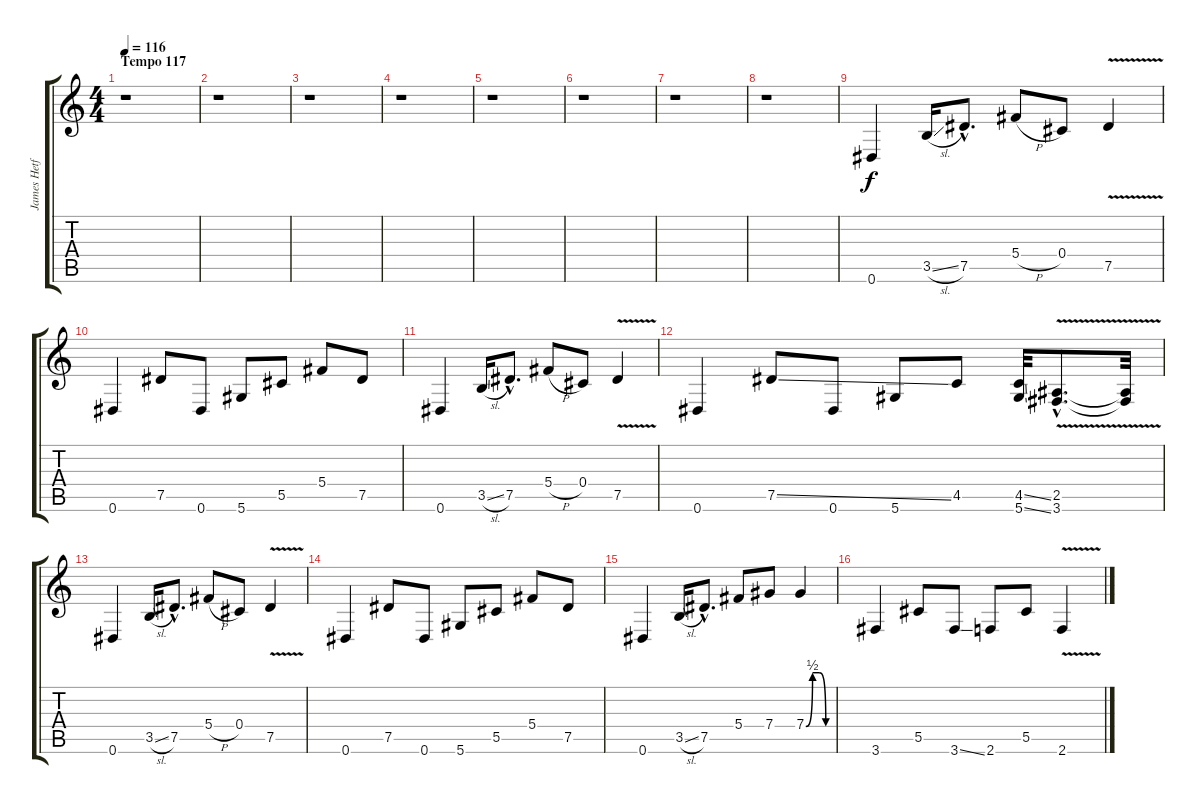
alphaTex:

\track ("James Hetfield Clean" "James Hetf") {instrument electricguitarjazz}
\staff {score tabs}
\tuning (Eb4 Bb3 Gb3 Db3 Ab2 Eb2) {hide}
\ts (4 4)
\section ("" "Tempo 117")
\tempo 117
\tempo 116
\clef g2
\ks c
r.1{dy f} |
r.1 |
r.1 |
r.1 |
r.1 |
r.1 |
r.1 |
r.1 |
0.6.4 3.5{sl}.16 7.5{hac}.8{d} 5.4{h}.8 0.4.8 7.5{v}.4 |
0.6.4 7.5.8 0.6.8 5.6.8 5.5.8 5.4.8 7.5.8 |
0.6.4 3.5{sl}.16 7.5{hac}.8{d} 5.4{h}.8 0.4.8 7.5{v}.4 |
0.6.4 7.5{ss}.8 0.6.8 5.6.8 4.5.8 (4.5{ss} 5.6{ss}).32 (2.5{v hac} 3.6{v hac}).8{d} (2.5{t} 3.6{t}).32 |
0.6.4 3.5{sl}.16 7.5{hac}.8{d} 5.4{h}.8 0.4.8 7.5{v}.4 |
0.6.4 7.5.8 0.6.8 5.6.8 5.5.8 5.4.8 7.5.8 |
0.6.4 3.5{sl}.16 7.5{hac}.8{d} 5.4.8 7.4.8 7.4{be (custom 0 0 15 2 30 2 45 0 60 0)}.4 |
3.6.4 5.5.8 3.6{ss}.8 2.6.8 5.5.8 2.6{v}.4
